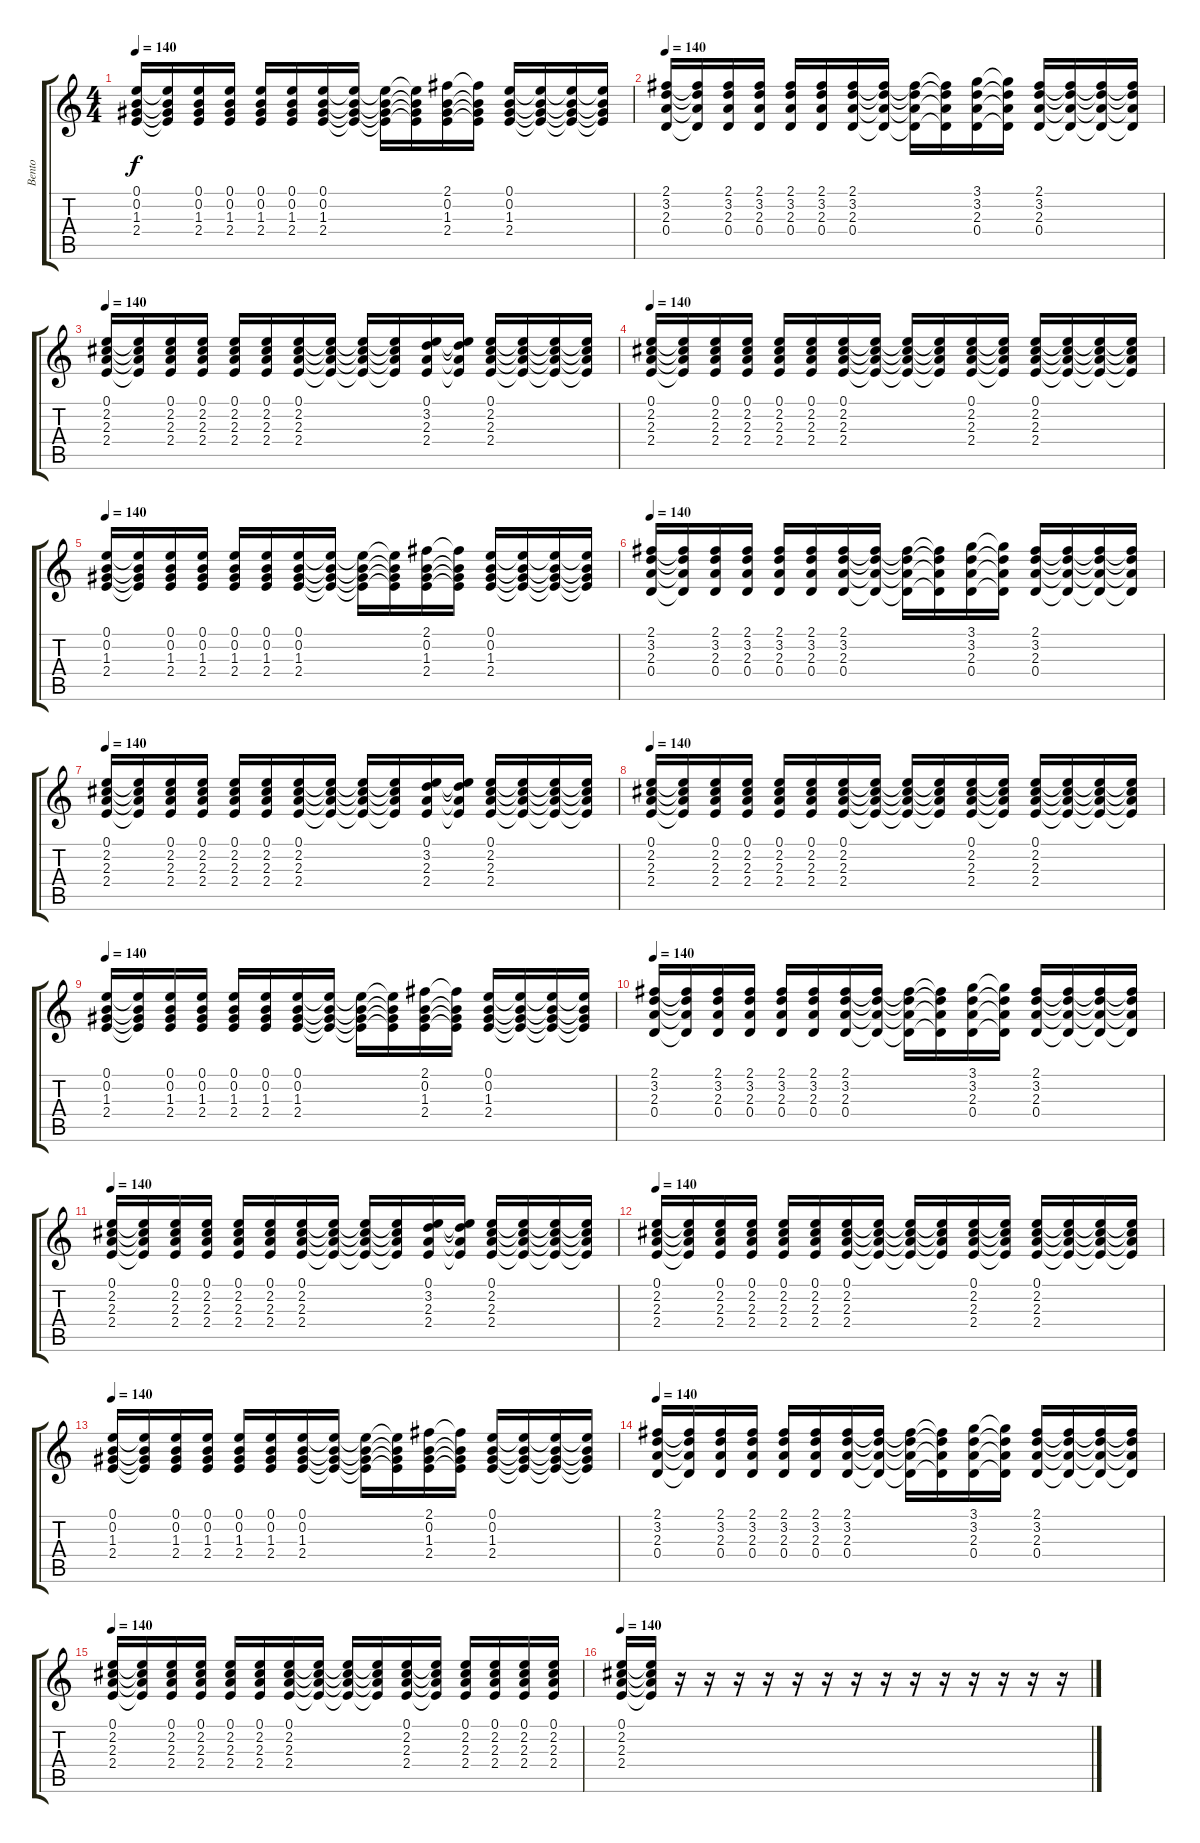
\track ("Bento" "Bento") {instrument distortionguitar}
\staff {score tabs}
\tuning (E4 B3 G3 D3 A2 E2) {hide}
\ts (4 4)
\tempo 140
\clef g2
\ks c
(0.1 0.2 1.3 2.4).16{dy f instrument electricguitarmuted} (0.1{t} 0.2{t} 1.3{t} 2.4{t}).16 (0.1 0.2 1.3 2.4).16 (0.1 0.2 1.3 2.4).16 (0.1 0.2 1.3 2.4).16 (0.1 0.2 1.3 2.4).16 (0.1 0.2 1.3 2.4).16 (0.1{t} 0.2{t} 1.3{t} 2.4{t}).16 (0.1{t} 0.2{t} 1.3{t} 2.4{t}).16 (0.1{t} 0.2{t} 1.3{t} 2.4{t}).16 (2.1 0.2 1.3 2.4).16 (2.1{t} 0.2{t} 1.3{t} 2.4{t}).16 (0.1 0.2 1.3 2.4).16 (0.1{t} 0.2{t} 1.3{t} 2.4{t}).16 (0.1{t} 0.2{t} 1.3{t} 2.4{t}).16 (0.1{t} 0.2{t} 1.3{t} 2.4{t}).16 |
\tempo 140
(2.1 3.2 2.3 0.4).16 (2.1{t} 3.2{t} 2.3{t} 0.4{t}).16 (2.1 3.2 2.3 0.4).16 (2.1 3.2 2.3 0.4).16 (2.1 3.2 2.3 0.4).16 (2.1 3.2 2.3 0.4).16 (2.1 3.2 2.3 0.4).16 (2.1{t} 3.2{t} 2.3{t} 0.4{t}).16 (2.1{t} 3.2{t} 2.3{t} 0.4{t}).16 (2.1{t} 3.2{t} 2.3{t} 0.4{t}).16 (3.1 3.2 2.3 0.4).16 (3.1{t} 3.2{t} 2.3{t} 0.4{t}).16 (2.1 3.2 2.3 0.4).16 (2.1{t} 3.2{t} 2.3{t} 0.4{t}).16 (2.1{t} 3.2{t} 2.3{t} 0.4{t}).16 (2.1{t} 3.2{t} 2.3{t} 0.4{t}).16 |
\tempo 140
(0.1 2.2 2.3 2.4).16 (0.1{t} 2.2{t} 2.3{t} 2.4{t}).16 (0.1 2.2 2.3 2.4).16 (0.1 2.2 2.3 2.4).16 (0.1 2.2 2.3 2.4).16 (0.1 2.2 2.3 2.4).16 (0.1 2.2 2.3 2.4).16 (0.1{t} 2.2{t} 2.3{t} 2.4{t}).16 (0.1{t} 2.2{t} 2.3{t} 2.4{t}).16 (0.1{t} 2.2{t} 2.3{t} 2.4{t}).16 (0.1 3.2 2.3 2.4).16 (0.1{t} 3.2{t} 2.3{t} 2.4{t}).16 (0.1 2.2 2.3 2.4).16 (0.1{t} 2.2{t} 2.3{t} 2.4{t}).16 (0.1{t} 2.2{t} 2.3{t} 2.4{t}).16 (0.1{t} 2.2{t} 2.3{t} 2.4{t}).16 |
\tempo 140
(0.1 2.2 2.3 2.4).16 (0.1{t} 2.2{t} 2.3{t} 2.4{t}).16 (0.1 2.2 2.3 2.4).16 (0.1 2.2 2.3 2.4).16 (0.1 2.2 2.3 2.4).16 (0.1 2.2 2.3 2.4).16 (0.1 2.2 2.3 2.4).16 (0.1{t} 2.2{t} 2.3{t} 2.4{t}).16 (0.1{t} 2.2{t} 2.3{t} 2.4{t}).16 (0.1{t} 2.2{t} 2.3{t} 2.4{t}).16 (0.1 2.2 2.3 2.4).16 (0.1{t} 2.2{t} 2.3{t} 2.4{t}).16 (0.1 2.2 2.3 2.4).16 (0.1{t} 2.2{t} 2.3{t} 2.4{t}).16 (0.1{t} 2.2{t} 2.3{t} 2.4{t}).16 (0.1{t} 2.2{t} 2.3{t} 2.4{t}).16 |
\tempo 140
(0.1 0.2 1.3 2.4).16{instrument electricguitarmuted} (0.1{t} 0.2{t} 1.3{t} 2.4{t}).16 (0.1 0.2 1.3 2.4).16 (0.1 0.2 1.3 2.4).16 (0.1 0.2 1.3 2.4).16 (0.1 0.2 1.3 2.4).16 (0.1 0.2 1.3 2.4).16 (0.1{t} 0.2{t} 1.3{t} 2.4{t}).16 (0.1{t} 0.2{t} 1.3{t} 2.4{t}).16 (0.1{t} 0.2{t} 1.3{t} 2.4{t}).16 (2.1 0.2 1.3 2.4).16 (2.1{t} 0.2{t} 1.3{t} 2.4{t}).16 (0.1 0.2 1.3 2.4).16 (0.1{t} 0.2{t} 1.3{t} 2.4{t}).16 (0.1{t} 0.2{t} 1.3{t} 2.4{t}).16 (0.1{t} 0.2{t} 1.3{t} 2.4{t}).16 |
\tempo 140
(2.1 3.2 2.3 0.4).16 (2.1{t} 3.2{t} 2.3{t} 0.4{t}).16 (2.1 3.2 2.3 0.4).16 (2.1 3.2 2.3 0.4).16 (2.1 3.2 2.3 0.4).16 (2.1 3.2 2.3 0.4).16 (2.1 3.2 2.3 0.4).16 (2.1{t} 3.2{t} 2.3{t} 0.4{t}).16 (2.1{t} 3.2{t} 2.3{t} 0.4{t}).16 (2.1{t} 3.2{t} 2.3{t} 0.4{t}).16 (3.1 3.2 2.3 0.4).16 (3.1{t} 3.2{t} 2.3{t} 0.4{t}).16 (2.1 3.2 2.3 0.4).16 (2.1{t} 3.2{t} 2.3{t} 0.4{t}).16 (2.1{t} 3.2{t} 2.3{t} 0.4{t}).16 (2.1{t} 3.2{t} 2.3{t} 0.4{t}).16 |
\tempo 140
(0.1 2.2 2.3 2.4).16 (0.1{t} 2.2{t} 2.3{t} 2.4{t}).16 (0.1 2.2 2.3 2.4).16 (0.1 2.2 2.3 2.4).16 (0.1 2.2 2.3 2.4).16 (0.1 2.2 2.3 2.4).16 (0.1 2.2 2.3 2.4).16 (0.1{t} 2.2{t} 2.3{t} 2.4{t}).16 (0.1{t} 2.2{t} 2.3{t} 2.4{t}).16 (0.1{t} 2.2{t} 2.3{t} 2.4{t}).16 (0.1 3.2 2.3 2.4).16 (0.1{t} 3.2{t} 2.3{t} 2.4{t}).16 (0.1 2.2 2.3 2.4).16 (0.1{t} 2.2{t} 2.3{t} 2.4{t}).16 (0.1{t} 2.2{t} 2.3{t} 2.4{t}).16 (0.1{t} 2.2{t} 2.3{t} 2.4{t}).16 |
\tempo 140
(0.1 2.2 2.3 2.4).16 (0.1{t} 2.2{t} 2.3{t} 2.4{t}).16 (0.1 2.2 2.3 2.4).16 (0.1 2.2 2.3 2.4).16 (0.1 2.2 2.3 2.4).16 (0.1 2.2 2.3 2.4).16 (0.1 2.2 2.3 2.4).16 (0.1{t} 2.2{t} 2.3{t} 2.4{t}).16 (0.1{t} 2.2{t} 2.3{t} 2.4{t}).16 (0.1{t} 2.2{t} 2.3{t} 2.4{t}).16 (0.1 2.2 2.3 2.4).16 (0.1{t} 2.2{t} 2.3{t} 2.4{t}).16 (0.1 2.2 2.3 2.4).16 (0.1{t} 2.2{t} 2.3{t} 2.4{t}).16 (0.1{t} 2.2{t} 2.3{t} 2.4{t}).16 (0.1{t} 2.2{t} 2.3{t} 2.4{t}).16 |
\tempo 140
(0.1 0.2 1.3 2.4).16{instrument electricguitarmuted} (0.1{t} 0.2{t} 1.3{t} 2.4{t}).16 (0.1 0.2 1.3 2.4).16 (0.1 0.2 1.3 2.4).16 (0.1 0.2 1.3 2.4).16 (0.1 0.2 1.3 2.4).16 (0.1 0.2 1.3 2.4).16 (0.1{t} 0.2{t} 1.3{t} 2.4{t}).16 (0.1{t} 0.2{t} 1.3{t} 2.4{t}).16 (0.1{t} 0.2{t} 1.3{t} 2.4{t}).16 (2.1 0.2 1.3 2.4).16 (2.1{t} 0.2{t} 1.3{t} 2.4{t}).16 (0.1 0.2 1.3 2.4).16 (0.1{t} 0.2{t} 1.3{t} 2.4{t}).16 (0.1{t} 0.2{t} 1.3{t} 2.4{t}).16 (0.1{t} 0.2{t} 1.3{t} 2.4{t}).16 |
\tempo 140
(2.1 3.2 2.3 0.4).16 (2.1{t} 3.2{t} 2.3{t} 0.4{t}).16 (2.1 3.2 2.3 0.4).16 (2.1 3.2 2.3 0.4).16 (2.1 3.2 2.3 0.4).16 (2.1 3.2 2.3 0.4).16 (2.1 3.2 2.3 0.4).16 (2.1{t} 3.2{t} 2.3{t} 0.4{t}).16 (2.1{t} 3.2{t} 2.3{t} 0.4{t}).16 (2.1{t} 3.2{t} 2.3{t} 0.4{t}).16 (3.1 3.2 2.3 0.4).16 (3.1{t} 3.2{t} 2.3{t} 0.4{t}).16 (2.1 3.2 2.3 0.4).16 (2.1{t} 3.2{t} 2.3{t} 0.4{t}).16 (2.1{t} 3.2{t} 2.3{t} 0.4{t}).16 (2.1{t} 3.2{t} 2.3{t} 0.4{t}).16 |
\tempo 140
(0.1 2.2 2.3 2.4).16 (0.1{t} 2.2{t} 2.3{t} 2.4{t}).16 (0.1 2.2 2.3 2.4).16 (0.1 2.2 2.3 2.4).16 (0.1 2.2 2.3 2.4).16 (0.1 2.2 2.3 2.4).16 (0.1 2.2 2.3 2.4).16 (0.1{t} 2.2{t} 2.3{t} 2.4{t}).16 (0.1{t} 2.2{t} 2.3{t} 2.4{t}).16 (0.1{t} 2.2{t} 2.3{t} 2.4{t}).16 (0.1 3.2 2.3 2.4).16 (0.1{t} 3.2{t} 2.3{t} 2.4{t}).16 (0.1 2.2 2.3 2.4).16 (0.1{t} 2.2{t} 2.3{t} 2.4{t}).16 (0.1{t} 2.2{t} 2.3{t} 2.4{t}).16 (0.1{t} 2.2{t} 2.3{t} 2.4{t}).16 |
\tempo 140
(0.1 2.2 2.3 2.4).16 (0.1{t} 2.2{t} 2.3{t} 2.4{t}).16 (0.1 2.2 2.3 2.4).16 (0.1 2.2 2.3 2.4).16 (0.1 2.2 2.3 2.4).16 (0.1 2.2 2.3 2.4).16 (0.1 2.2 2.3 2.4).16 (0.1{t} 2.2{t} 2.3{t} 2.4{t}).16 (0.1{t} 2.2{t} 2.3{t} 2.4{t}).16 (0.1{t} 2.2{t} 2.3{t} 2.4{t}).16 (0.1 2.2 2.3 2.4).16 (0.1{t} 2.2{t} 2.3{t} 2.4{t}).16 (0.1 2.2 2.3 2.4).16 (0.1{t} 2.2{t} 2.3{t} 2.4{t}).16 (0.1{t} 2.2{t} 2.3{t} 2.4{t}).16 (0.1{t} 2.2{t} 2.3{t} 2.4{t}).16 |
\tempo 140
(0.1 0.2 1.3 2.4).16{instrument electricguitarmuted} (0.1{t} 0.2{t} 1.3{t} 2.4{t}).16 (0.1 0.2 1.3 2.4).16 (0.1 0.2 1.3 2.4).16 (0.1 0.2 1.3 2.4).16 (0.1 0.2 1.3 2.4).16 (0.1 0.2 1.3 2.4).16 (0.1{t} 0.2{t} 1.3{t} 2.4{t}).16 (0.1{t} 0.2{t} 1.3{t} 2.4{t}).16 (0.1{t} 0.2{t} 1.3{t} 2.4{t}).16 (2.1 0.2 1.3 2.4).16 (2.1{t} 0.2{t} 1.3{t} 2.4{t}).16 (0.1 0.2 1.3 2.4).16 (0.1{t} 0.2{t} 1.3{t} 2.4{t}).16 (0.1{t} 0.2{t} 1.3{t} 2.4{t}).16 (0.1{t} 0.2{t} 1.3{t} 2.4{t}).16 |
\tempo 140
(2.1 3.2 2.3 0.4).16 (2.1{t} 3.2{t} 2.3{t} 0.4{t}).16 (2.1 3.2 2.3 0.4).16 (2.1 3.2 2.3 0.4).16 (2.1 3.2 2.3 0.4).16 (2.1 3.2 2.3 0.4).16 (2.1 3.2 2.3 0.4).16 (2.1{t} 3.2{t} 2.3{t} 0.4{t}).16 (2.1{t} 3.2{t} 2.3{t} 0.4{t}).16 (2.1{t} 3.2{t} 2.3{t} 0.4{t}).16 (3.1 3.2 2.3 0.4).16 (3.1{t} 3.2{t} 2.3{t} 0.4{t}).16 (2.1 3.2 2.3 0.4).16 (2.1{t} 3.2{t} 2.3{t} 0.4{t}).16 (2.1{t} 3.2{t} 2.3{t} 0.4{t}).16 (2.1{t} 3.2{t} 2.3{t} 0.4{t}).16 |
\tempo 140
(0.1 2.2 2.3 2.4).16 (0.1{t} 2.2{t} 2.3{t} 2.4{t}).16 (0.1 2.2 2.3 2.4).16 (0.1 2.2 2.3 2.4).16 (0.1 2.2 2.3 2.4).16 (0.1 2.2 2.3 2.4).16 (0.1 2.2 2.3 2.4).16 (0.1{t} 2.2{t} 2.3{t} 2.4{t}).16 (0.1{t} 2.2{t} 2.3{t} 2.4{t}).16 (0.1{t} 2.2{t} 2.3{t} 2.4{t}).16 (0.1 2.2 2.3 2.4).16 (0.1{t} 2.2{t} 2.3{t} 2.4{t}).16 (0.1 2.2 2.3 2.4).16 (0.1 2.2 2.3 2.4).16 (0.1 2.2 2.3 2.4).16 (0.1 2.2 2.3 2.4).16 |
\tempo 150
\tempo 140
(0.1 2.2 2.3 2.4).16 (0.1{t} 2.2{t} 2.3{t} 2.4{t}).16 r.16 r.16 r.16 r.16 r.16 r.16 r.16 r.16 r.16 r.16 r.16 r.16 r.16 r.16
